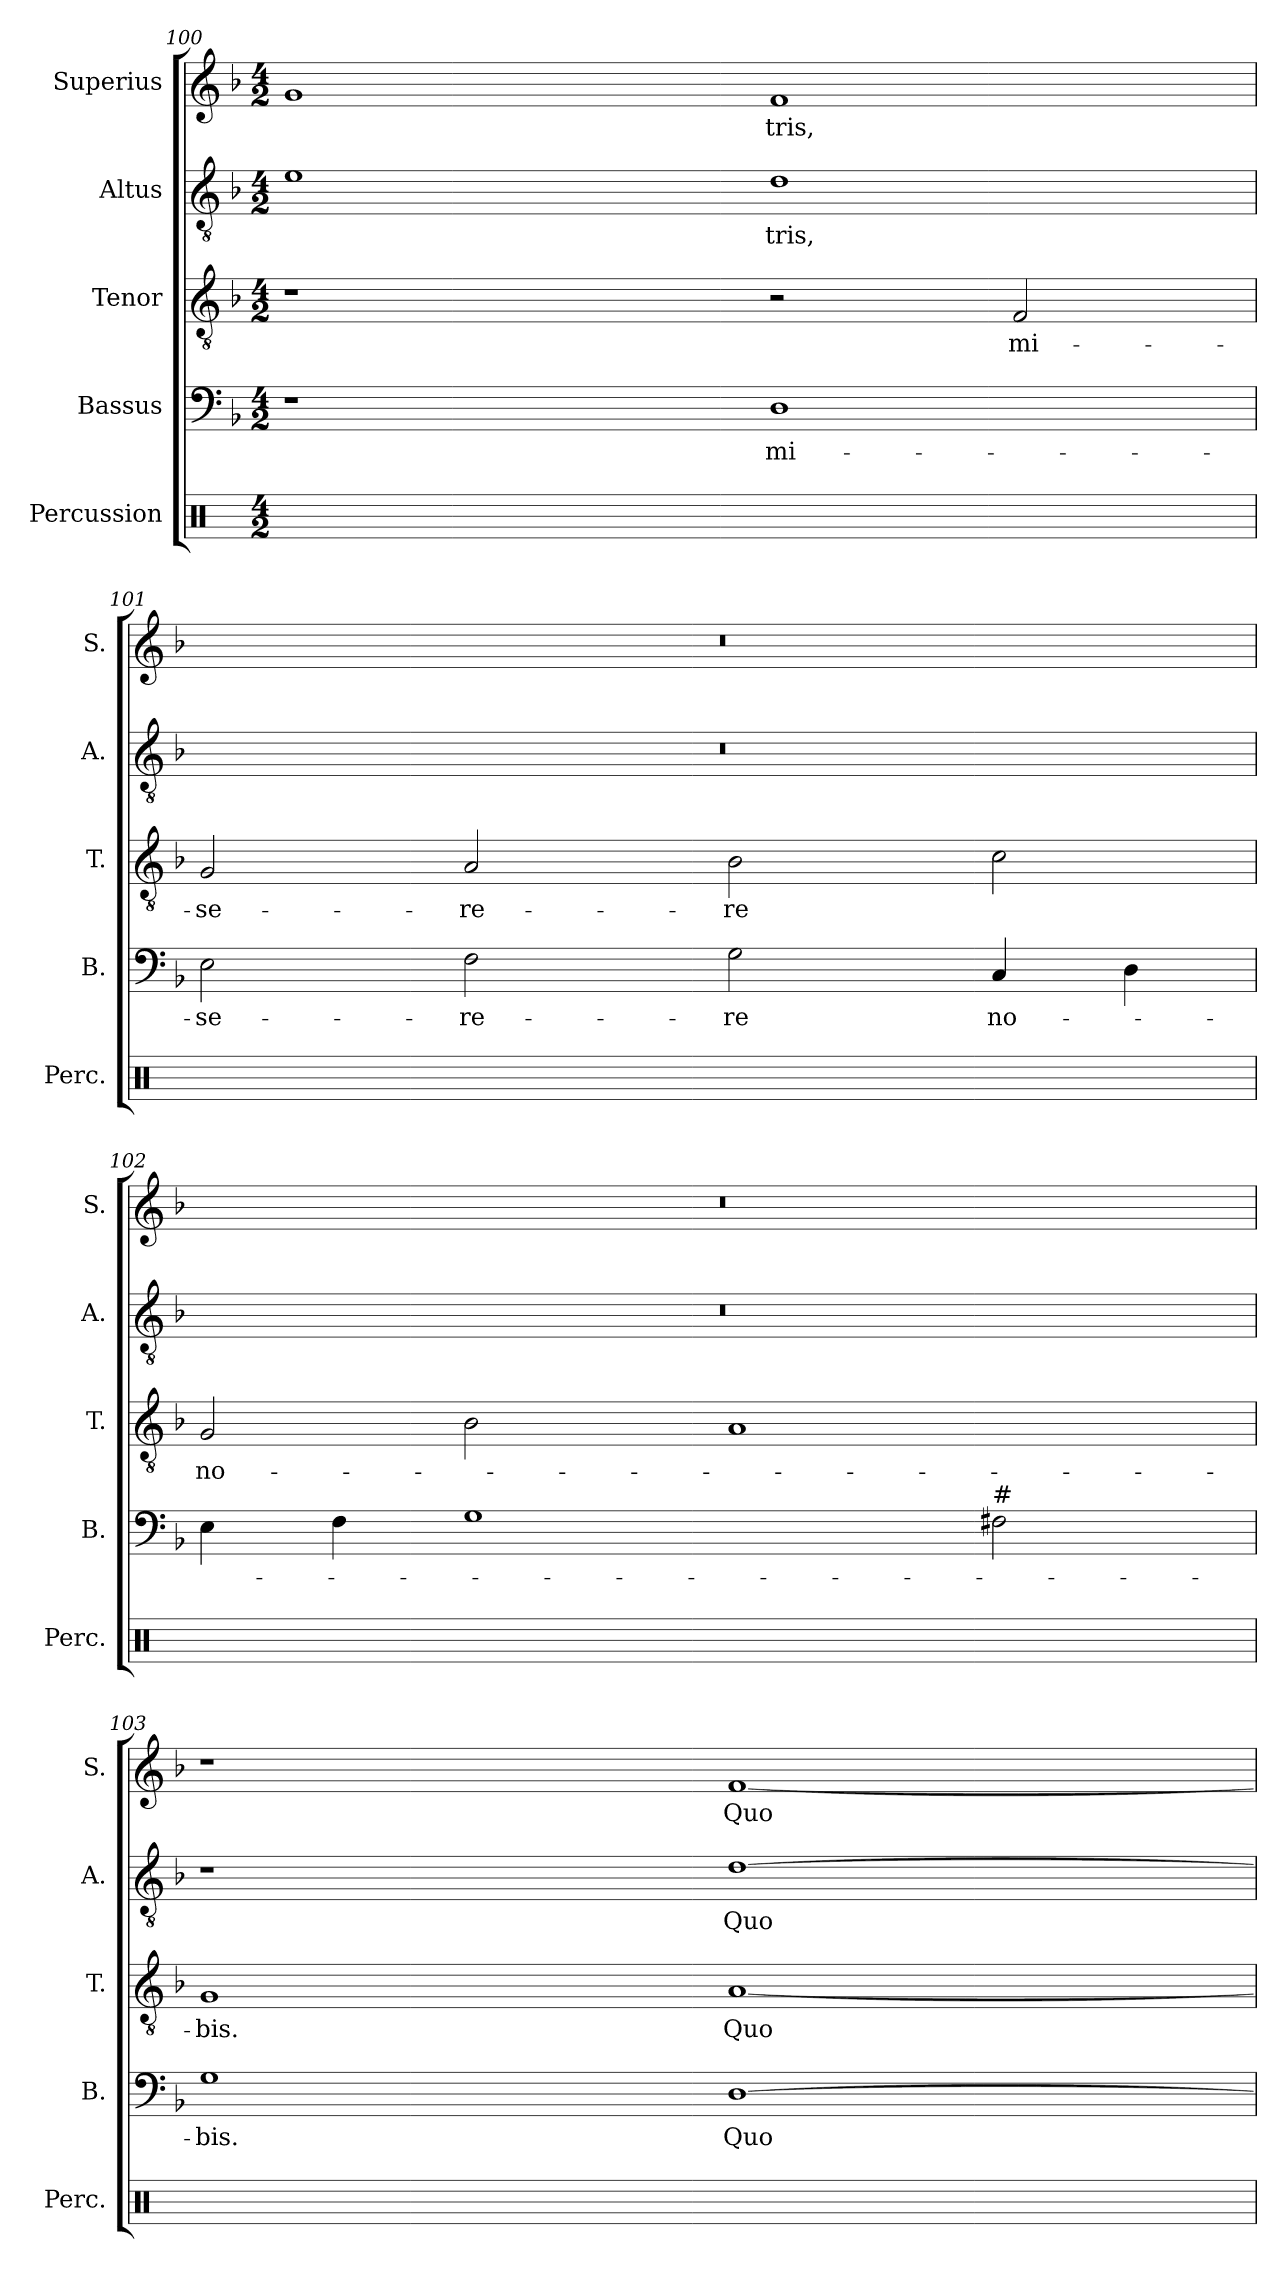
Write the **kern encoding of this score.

**kern	**kern	**text	**kern	**text	**kern	**text	**kern	**text
*part5	*part4	*part4	*part3	*part3	*part2	*part2	*part1	*part1
*staff5	*staff4	*staff4	*staff3	*staff3	*staff2	*staff2	*staff1	*staff1
*I"Percussion	*I"Bassus	*	*I"Tenor	*	*I"Altus	*	*I"Superius	*
*I'Perc.	*I'B.	*	*I'T.	*	*I'A.	*	*I'S.	*
*clefX	*clefF4	*	*clefGv2	*	*clefGv2	*	*clefG2	*
*	*	*	*ITrd7c12	*	*ITrd7c12	*	*	*
*k[]	*k[b-]	*	*k[b-]	*	*k[b-]	*	*k[b-]	*
*C:	*F:	*	*F:	*	*F:	*	*F:	*
*M4/2	*M4/2	*	*M4/2	*	*M4/2	*	*M4/2	*
=100	=100	=100	=100	=100	=100	=100	=100	=100
16Rei/LLyy	1r	.	1r	.	1Ei	.	1gi	.
16Rei/yy	.	.	.	.	.	.	.	.
16Rei/yy	.	.	.	.	.	.	.	.
16Rei/JJyy	.	.	.	.	.	.	.	.
16Rei/LLyy	.	.	.	.	.	.	.	.
16Rei/yy	.	.	.	.	.	.	.	.
16Rei/yy	.	.	.	.	.	.	.	.
16Rei/JJyy	.	.	.	.	.	.	.	.
16Rei/LLyy	.	.	.	.	.	.	.	.
16Rei/yy	.	.	.	.	.	.	.	.
16Rei/yy	.	.	.	.	.	.	.	.
16Rei/JJyy	.	.	.	.	.	.	.	.
16Rei/LLyy	.	.	.	.	.	.	.	.
16Rei/yy	.	.	.	.	.	.	.	.
16Rei/yy	.	.	.	.	.	.	.	.
16Rei/JJyy	.	.	.	.	.	.	.	.
!	!	!LO:LY:b:color=#000000	!	!	!	!	!	!
!	!	!	!	!	!	!LO:LY:b:color=#000000	!	!
!	!	!	!	!	!	!	!	!LO:LY:b:color=#000000
16Rei/LLyy	1Di	mi-	2r	.	1Di	-tris,	1fi	-tris,
16Rei/yy	.	.	.	.	.	.	.	.
16Rei/yy	.	.	.	.	.	.	.	.
16Rei/JJyy	.	.	.	.	.	.	.	.
16Rei/LLyy	.	.	.	.	.	.	.	.
16Rei/yy	.	.	.	.	.	.	.	.
16Rei/yy	.	.	.	.	.	.	.	.
16Rei/JJyy	.	.	.	.	.	.	.	.
!	!	!	!	!LO:LY:b:color=#000000	!	!	!	!
16Rei/LLyy	.	.	2FFi/	mi-	.	.	.	.
16Rei/yy	.	.	.	.	.	.	.	.
16Rei/yy	.	.	.	.	.	.	.	.
16Rei/JJyy	.	.	.	.	.	.	.	.
16Rei/LLyy	.	.	.	.	.	.	.	.
16Rei/yy	.	.	.	.	.	.	.	.
16Rei/yy	.	.	.	.	.	.	.	.
16Rei/JJyy	.	.	.	.	.	.	.	.
=101	=101	=101	=101	=101	=101	=101	=101	=101
!	!	!LO:LY:b:color=#000000	!	!	!	!	!	!
!	!	!	!	!LO:LY:b:color=#000000	!LO:N:vis=1	!	!LO:N:vis=1	!
16Rei/LLyy	2Ei\	-se-	2GGi/	-se-	0r	.	0r	.
16Rei/yy	.	.	.	.	.	.	.	.
16Rei/yy	.	.	.	.	.	.	.	.
16Rei/JJyy	.	.	.	.	.	.	.	.
16Rei/LLyy	.	.	.	.	.	.	.	.
16Rei/yy	.	.	.	.	.	.	.	.
16Rei/yy	.	.	.	.	.	.	.	.
16Rei/JJyy	.	.	.	.	.	.	.	.
!	!	!LO:LY:b:color=#000000	!	!	!	!	!	!
!	!	!	!	!LO:LY:b:color=#000000	!	!	!	!
16Rei/LLyy	2Fi\	-re-	2AAi/	-re-	.	.	.	.
16Rei/yy	.	.	.	.	.	.	.	.
16Rei/yy	.	.	.	.	.	.	.	.
16Rei/JJyy	.	.	.	.	.	.	.	.
16Rei/LLyy	.	.	.	.	.	.	.	.
16Rei/yy	.	.	.	.	.	.	.	.
16Rei/yy	.	.	.	.	.	.	.	.
16Rei/JJyy	.	.	.	.	.	.	.	.
!	!	!LO:LY:b:color=#000000	!	!	!	!	!	!
!	!	!	!	!LO:LY:b:color=#000000	!	!	!	!
16Rei/LLyy	2Gi\	-re	2BB-i\	-re	.	.	.	.
16Rei/yy	.	.	.	.	.	.	.	.
16Rei/yy	.	.	.	.	.	.	.	.
16Rei/JJyy	.	.	.	.	.	.	.	.
16Rei/LLyy	.	.	.	.	.	.	.	.
16Rei/yy	.	.	.	.	.	.	.	.
16Rei/yy	.	.	.	.	.	.	.	.
16Rei/JJyy	.	.	.	.	.	.	.	.
!	!	!LO:LY:b:color=#000000	!	!	!	!	!	!
16Rei/LLyy	4Ci/	no-	2Ci\	.	.	.	.	.
16Rei/yy	.	.	.	.	.	.	.	.
16Rei/yy	.	.	.	.	.	.	.	.
16Rei/JJyy	.	.	.	.	.	.	.	.
16Rei/LLyy	4Di\	.	.	.	.	.	.	.
16Rei/yy	.	.	.	.	.	.	.	.
16Rei/yy	.	.	.	.	.	.	.	.
16Rei/JJyy	.	.	.	.	.	.	.	.
=102	=102	=102	=102	=102	=102	=102	=102	=102
!	!	!	!	!LO:LY:b:color=#000000	!LO:N:vis=1	!	!LO:N:vis=1	!
16Rei/LLyy	4Ei\	.	2GGi/	no-	0r	.	0r	.
16Rei/yy	.	.	.	.	.	.	.	.
16Rei/yy	.	.	.	.	.	.	.	.
16Rei/JJyy	.	.	.	.	.	.	.	.
16Rei/LLyy	4Fi\	.	.	.	.	.	.	.
16Rei/yy	.	.	.	.	.	.	.	.
16Rei/yy	.	.	.	.	.	.	.	.
16Rei/JJyy	.	.	.	.	.	.	.	.
16Rei/LLyy	1Gi	.	2BB-i\	.	.	.	.	.
16Rei/yy	.	.	.	.	.	.	.	.
16Rei/yy	.	.	.	.	.	.	.	.
16Rei/JJyy	.	.	.	.	.	.	.	.
16Rei/LLyy	.	.	.	.	.	.	.	.
16Rei/yy	.	.	.	.	.	.	.	.
16Rei/yy	.	.	.	.	.	.	.	.
16Rei/JJyy	.	.	.	.	.	.	.	.
16Rei/LLyy	.	.	1AAi	.	.	.	.	.
16Rei/yy	.	.	.	.	.	.	.	.
16Rei/yy	.	.	.	.	.	.	.	.
16Rei/JJyy	.	.	.	.	.	.	.	.
16Rei/LLyy	.	.	.	.	.	.	.	.
16Rei/yy	.	.	.	.	.	.	.	.
16Rei/yy	.	.	.	.	.	.	.	.
16Rei/JJyy	.	.	.	.	.	.	.	.
!	!LO:TX:a:t=#	!	!	!	!	!	!	!
16Rei/LLyy	2F#j\	.	.	.	.	.	.	.
16Rei/yy	.	.	.	.	.	.	.	.
16Rei/yy	.	.	.	.	.	.	.	.
16Rei/JJyy	.	.	.	.	.	.	.	.
16Rei/LLyy	.	.	.	.	.	.	.	.
16Rei/yy	.	.	.	.	.	.	.	.
16Rei/yy	.	.	.	.	.	.	.	.
16Rei/JJyy	.	.	.	.	.	.	.	.
!!LO:PB:g=z
=103	=103	=103	=103	=103	=103	=103	=103	=103
!	!	!LO:LY:b:color=#000000	!	!	!	!	!	!
!	!	!	!	!LO:LY:b:color=#000000	!	!	!	!
16Rei/LLyy	1Gi	-bis.	1GGi	-bis.	1r	.	1r	.
16Rei/yy	.	.	.	.	.	.	.	.
16Rei/yy	.	.	.	.	.	.	.	.
16Rei/JJyy	.	.	.	.	.	.	.	.
16Rei/LLyy	.	.	.	.	.	.	.	.
16Rei/yy	.	.	.	.	.	.	.	.
16Rei/yy	.	.	.	.	.	.	.	.
16Rei/JJyy	.	.	.	.	.	.	.	.
16Rei/LLyy	.	.	.	.	.	.	.	.
16Rei/yy	.	.	.	.	.	.	.	.
16Rei/yy	.	.	.	.	.	.	.	.
16Rei/JJyy	.	.	.	.	.	.	.	.
16Rei/LLyy	.	.	.	.	.	.	.	.
16Rei/yy	.	.	.	.	.	.	.	.
16Rei/yy	.	.	.	.	.	.	.	.
16Rei/JJyy	.	.	.	.	.	.	.	.
!	!	!LO:LY:b:color=#000000	!	!	!	!	!	!
!	!	!	!	!LO:LY:b:color=#000000	!	!	!	!
!	!	!	!	!	!	!LO:LY:b:color=#000000	!	!
!	!	!	!	!	!	!	!	!LO:LY:b:color=#000000
16Rei/LLyy	[>1Di	Quo-	[<1AAi	Quo-	[>1Di	Quo-	[<1fi	Quo-
16Rei/yy	.	.	.	.	.	.	.	.
16Rei/yy	.	.	.	.	.	.	.	.
16Rei/JJyy	.	.	.	.	.	.	.	.
16Rei/LLyy	.	.	.	.	.	.	.	.
16Rei/yy	.	.	.	.	.	.	.	.
16Rei/yy	.	.	.	.	.	.	.	.
16Rei/JJyy	.	.	.	.	.	.	.	.
16Rei/LLyy	.	.	.	.	.	.	.	.
16Rei/yy	.	.	.	.	.	.	.	.
16Rei/yy	.	.	.	.	.	.	.	.
16Rei/JJyy	.	.	.	.	.	.	.	.
16Rei/LLyy	.	.	.	.	.	.	.	.
16Rei/yy	.	.	.	.	.	.	.	.
16Rei/yy	.	.	.	.	.	.	.	.
16Rei/JJyy	.	.	.	.	.	.	.	.
=	=	=	=	=	=	=	=	=
*-	*-	*-	*-	*-	*-	*-	*-	*-
